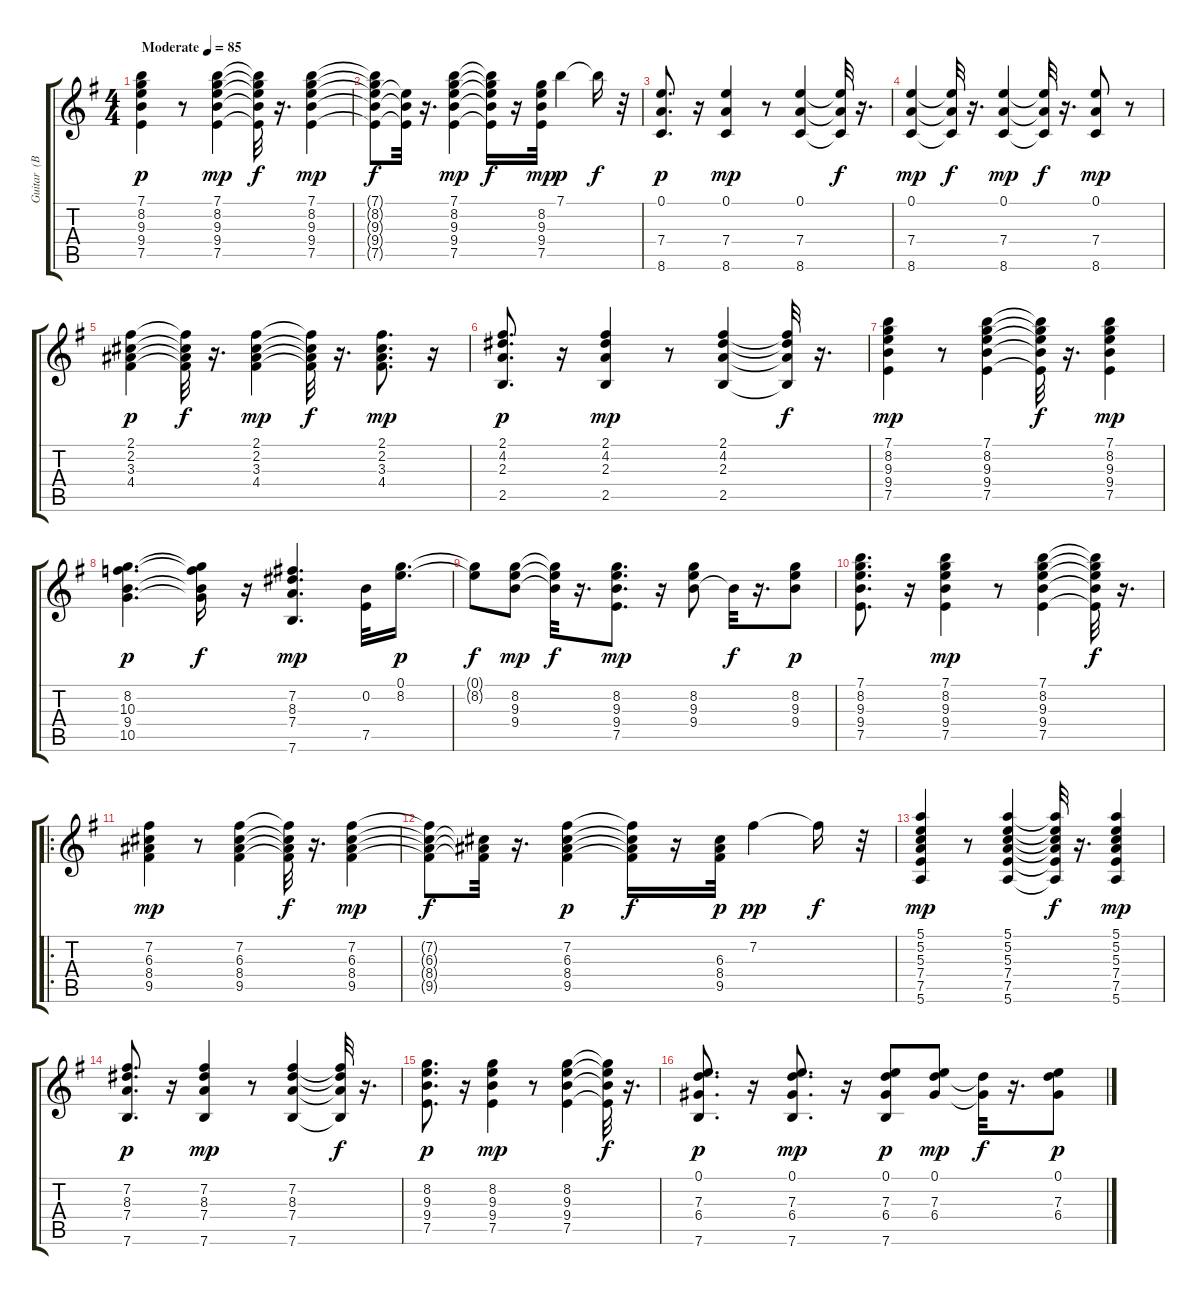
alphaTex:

\track ("Guitar  (BB)" "Guitar  (B") {instrument acousticguitarnylon}
\staff {score tabs}
\tuning (E4 B3 G3 D3 A2 E2) {hide}
\ts (4 4)
\tempo (85 "Moderate")
\clef g2
\ks eminor
(7.1 8.2 9.3 9.4 7.5).4{dy p instrument acousticguitarnylon} r.8 (7.1 8.2 9.3 9.4 7.5).4{dy mp} (7.1{t} 8.2{t} 9.3{t} 9.4{t} 7.5{t}).32{dy f} r.16{d} (7.1 8.2 9.3 9.4 7.5).4{dy mp} |
(7.1{t} 8.2{t} 9.3{t} 9.4{t} 7.5{t}).8{dy f} (9.3{t} 9.4{t} 7.5{t}).32 r.16{d} (7.1 8.2 9.3 9.4 7.5).4{dy mp} (7.1{t} 8.2{t} 9.3{t} 9.4{t} 7.5{t}).16{dy f} r.16 (8.2 9.3 9.4 7.5).32{dy mp} 7.1.4{dy p} 7.1{t}.16{dy f} r.32 |
(0.1 7.4 8.6).8{d dy p} r.16 (0.1 7.4 8.6).4{dy mp} r.8 (0.1 7.4 8.6).4 (0.1{t} 7.4{t} 8.6{t}).32{dy f} r.16{d} |
(0.1 7.4 8.6).4{dy mp} (0.1{t} 7.4{t} 8.6{t}).32{dy f} r.16{d} (0.1 7.4 8.6).4{dy mp} (0.1{t} 7.4{t} 8.6{t}).32{dy f} r.16{d} (0.1 7.4 8.6).8{dy mp} r.8 |
(2.1 2.2 3.3 4.4).4{dy p} (2.1{t} 2.2{t} 3.3{t} 4.4{t}).32{dy f} r.16{d} (2.1 2.2 3.3 4.4).4{dy mp} (2.1{t} 2.2{t} 3.3{t} 4.4{t}).32{dy f} r.16{d} (2.1 2.2 3.3 4.4).8{d dy mp} r.16 |
(2.1 4.2 2.3 2.5).8{d dy p} r.16 (2.1 4.2 2.3 2.5).4{dy mp} r.8 (2.1 4.2 2.3 2.5).4 (2.1{t} 4.2{t} 2.3{t} 2.5{t}).32{dy f} r.16{d} |
(7.1 8.2 9.3 9.4 7.5).4{dy mp} r.8 (7.1 8.2 9.3 9.4 7.5).4 (7.1{t} 8.2{t} 9.3{t} 9.4{t} 7.5{t}).32{dy f} r.16{d} (7.1 8.2 9.3 9.4 7.5).4{dy mp} |
(8.2 10.3 9.4 10.5).4{d dy p instrument acousticguitarnylon} (8.2{t} 10.3{t} 9.4{t} 10.5{t}).16{dy f} r.16 (7.2 8.3 7.4 7.6).4{d dy mp} (0.2 7.5).32 (0.1 8.2).16{d dy p} |
(0.1{t} 8.2{t}).8{dy f} (8.2 9.3 9.4).8{dy mp} (8.2{t} 9.3{t} 9.4{t}).32{dy f} r.16{d} (8.2 9.3 9.4 7.5).8{d dy mp} r.16 (8.2 9.3 9.4).8 9.4{t}.32{dy f} r.16{d} (8.2 9.3 9.4).8{dy p} |
(7.1 8.2 9.3 9.4 7.5).8{d instrument acousticguitarnylon} r.16 (7.1 8.2 9.3 9.4 7.5).4{dy mp} r.8 (7.1 8.2 9.3 9.4 7.5).4 (7.1{t} 8.2{t} 9.3{t} 9.4{t} 7.5{t}).32{dy f} r.16{d} |
\ro
(7.2 6.3 8.4 9.5).4{dy mp} r.8 (7.2 6.3 8.4 9.5).4 (7.2{t} 6.3{t} 8.4{t} 9.5{t}).32{dy f} r.16{d} (7.2 6.3 8.4 9.5).4{dy mp} |
(7.2{t} 6.3{t} 8.4{t} 9.5{t}).8{dy f} (6.3{t} 8.4{t} 9.5{t}).32 r.16{d} (7.2 6.3 8.4 9.5).4{dy p} (7.2{t} 6.3{t} 8.4{t} 9.5{t}).16{dy f} r.16 (6.3 8.4 9.5).32{dy p} 7.2.4{dy pp} 7.2{t}.16{dy f} r.32 |
(5.1 5.2 5.3 7.4 7.5 5.6).4{dy mp} r.8 (5.1 5.2 5.3 7.4 7.5 5.6).4 (5.1{t} 5.2{t} 5.3{t} 7.4{t} 7.5{t} 5.6{t}).32{dy f} r.16{d} (5.1 5.2 5.3 7.4 7.5 5.6).4{dy mp} |
(7.2 8.3 7.4 7.6).8{d dy p} r.16 (7.2 8.3 7.4 7.6).4{dy mp} r.8 (7.2 8.3 7.4 7.6).4 (7.2{t} 8.3{t} 7.4{t} 7.6{t}).32{dy f} r.16{d} |
(8.2 9.3 9.4 7.5).8{d dy p} r.16 (8.2 9.3 9.4 7.5).4{dy mp} r.8 (8.2 9.3 9.4 7.5).4 (8.2{t} 9.3{t} 9.4{t} 7.5{t}).32{dy f} r.16{d} |
(0.1 7.3 6.4 7.6).8{d dy p} r.16 (0.1 7.3 6.4 7.6).8{d dy mp} r.16 (0.1 7.3 6.4 7.6).8{dy p} (0.1 7.3 6.4).8{dy mp} (7.3{t} 6.4{t}).32{dy f} r.16{d} (0.1 7.3 6.4).8{dy p}
